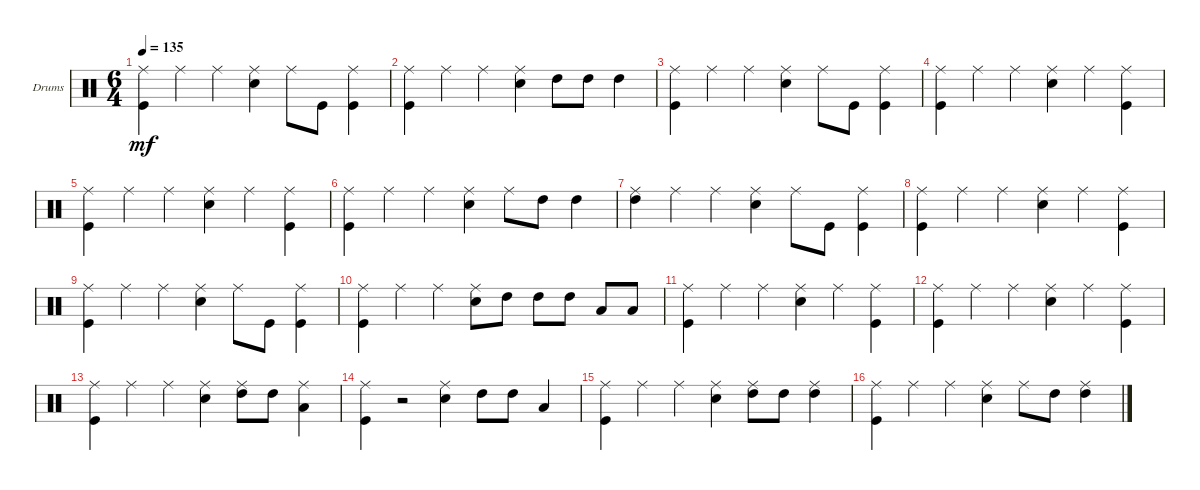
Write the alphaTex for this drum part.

\bracketExtendMode groupsimilarinstruments
\firstSystemTrackNameOrientation horizontal
\otherSystemsTrackNameOrientation horizontal
\track ("Drumkit" "Drums") {instrument percussion}
\staff {score}
\articulation defaults
\ts (6 4)
\tempo 135
\clef neutral
\ks c
("Ride (middle)" "Kick (hit)").4{dy mf} "Ride (middle)".4 "Ride (middle)".4 ("Ride (middle)" "Snare (hit) 2").4 "Ride (middle)".8 "Kick (hit)".8 ("Ride (middle)" "Kick (hit)").4 |
("Ride (middle)" "Kick (hit)").4 "Ride (middle)".4 "Ride (middle)".4 ("Ride (middle)" "Snare (hit) 2").4 "High Tom (hit)".8 "High Tom (hit)".8 "High Tom (hit)".4 |
("Ride (middle)" "Kick (hit)").4 "Ride (middle)".4 "Ride (middle)".4 ("Ride (middle)" "Snare (hit) 2").4 "Ride (middle)".8 "Kick (hit)".8 ("Ride (middle)" "Kick (hit)").4 |
("Ride (middle)" "Kick (hit)").4 "Ride (middle)".4 "Ride (middle)".4 ("Ride (middle)" "Snare (hit) 2").4 "Ride (middle)".4 ("Ride (middle)" "Kick (hit)").4 |
("Ride (middle)" "Kick (hit)").4 "Ride (middle)".4 "Ride (middle)".4 ("Ride (middle)" "Snare (hit) 2").4 "Ride (middle)".4 ("Ride (middle)" "Kick (hit)").4 |
("Ride (middle)" "Kick (hit)").4 "Ride (middle)".4 "Ride (middle)".4 ("Ride (middle)" "Snare (hit) 2").4 "Ride (middle)".8 "High Tom (hit)".8 "High Tom (hit)".4 |
("Ride (middle)" "High Tom (hit)").4 "Ride (middle)".4 "Ride (middle)".4 ("Ride (middle)" "Snare (hit) 2").4 "Ride (middle)".8 "Kick (hit)".8 ("Ride (middle)" "Kick (hit)").4 |
("Ride (middle)" "Kick (hit)").4 "Ride (middle)".4 "Ride (middle)".4 ("Ride (middle)" "Snare (hit) 2").4 "Ride (middle)".4 ("Ride (middle)" "Kick (hit)").4 |
("Ride (middle)" "Kick (hit)").4 "Ride (middle)".4 "Ride (middle)".4 ("Ride (middle)" "Snare (hit) 2").4 "Ride (middle)".8 "Kick (hit)".8 ("Ride (middle)" "Kick (hit)").4 |
("Ride (middle)" "Kick (hit)").4 "Ride (middle)".4 "Ride (middle)".4 ("Ride (middle)" "Snare (hit) 2").8 "High Tom (hit)".8 "High Tom (hit)".8 "High Tom (hit)".8 "Low Tom (hit)".8 "Low Tom (hit)".8 |
("Ride (middle)" "Kick (hit)").4 "Ride (middle)".4 "Ride (middle)".4 ("Ride (middle)" "Snare (hit) 2").4 "Ride (middle)".4 ("Ride (middle)" "Kick (hit)").4 |
("Ride (middle)" "Kick (hit)").4 "Ride (middle)".4 "Ride (middle)".4 ("Ride (middle)" "Snare (hit) 2").4 "Ride (middle)".4 ("Ride (middle)" "Kick (hit)").4 |
("Ride (middle)" "Kick (hit)").4 "Ride (middle)".4 "Ride (middle)".4 ("Ride (middle)" "Snare (hit) 2").4 ("Ride (middle)" "High Tom (hit)").8 "High Tom (hit)".8 ("Ride (middle)" "Low Tom (hit)").4 |
("Ride (middle)" "Kick (hit)").4 r.2 ("Ride (middle)" "Snare (hit) 2").4 "High Tom (hit)".8 "High Tom (hit)".8 "Low Tom (hit)".4 |
("Ride (middle)" "Kick (hit)").4 "Ride (middle)".4 "Ride (middle)".4 ("Ride (middle)" "Snare (hit) 2").4 ("Ride (middle)" "High Tom (hit)").8 "High Tom (hit)".8 ("Ride (middle)" "High Tom (hit)").4 |
("Ride (middle)" "Kick (hit)").4 "Ride (middle)".4 "Ride (middle)".4 ("Ride (middle)" "Snare (hit) 2").4 "Ride (middle)".8 "High Tom (hit)".8 ("Ride (middle)" "High Tom (hit)").4
